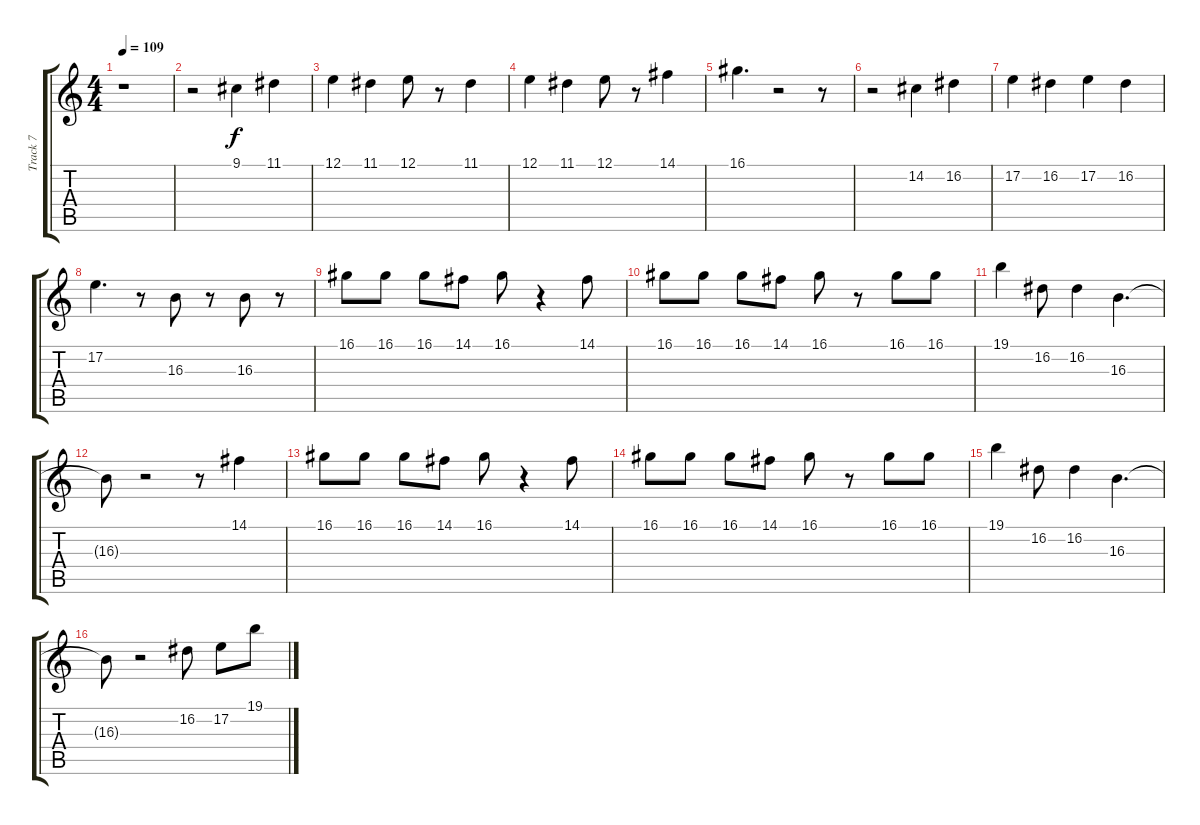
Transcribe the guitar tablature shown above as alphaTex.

\track ("Track 7" "Track 7") {instrument voiceoohs}
\staff {score tabs}
\tuning (E4 B3 G3 D3 A2 E2) {hide}
\ts (4 4)
\tempo 109
\clef g2
\ks c
r.1{dy f} |
r.2 9.1.4 11.1.4 |
12.1.4 11.1.4 12.1.8 r.8 11.1.4 |
12.1.4 11.1.4 12.1.8 r.8 14.1.4 |
16.1.4{d} r.2 r.8 |
r.2 14.2.4 16.2.4 |
17.2.4 16.2.4 17.2.4 16.2.4 |
17.2.4{d} r.8 16.3.8 r.8 16.3.8 r.8 |
16.1.8 16.1.8 16.1.8 14.1.8 16.1.8 r.4 14.1.8 |
16.1.8 16.1.8 16.1.8 14.1.8 16.1.8 r.8 16.1.8 16.1.8 |
19.1.4 16.2.8 16.2.4 16.3.4{d} |
16.3{t}.8 r.2 r.8 14.1.4 |
16.1.8 16.1.8 16.1.8 14.1.8 16.1.8 r.4 14.1.8 |
16.1.8 16.1.8 16.1.8 14.1.8 16.1.8 r.8 16.1.8 16.1.8 |
19.1.4 16.2.8 16.2.4 16.3.4{d} |
16.3{t}.8 r.2 16.2.8 17.2.8 19.1.8
